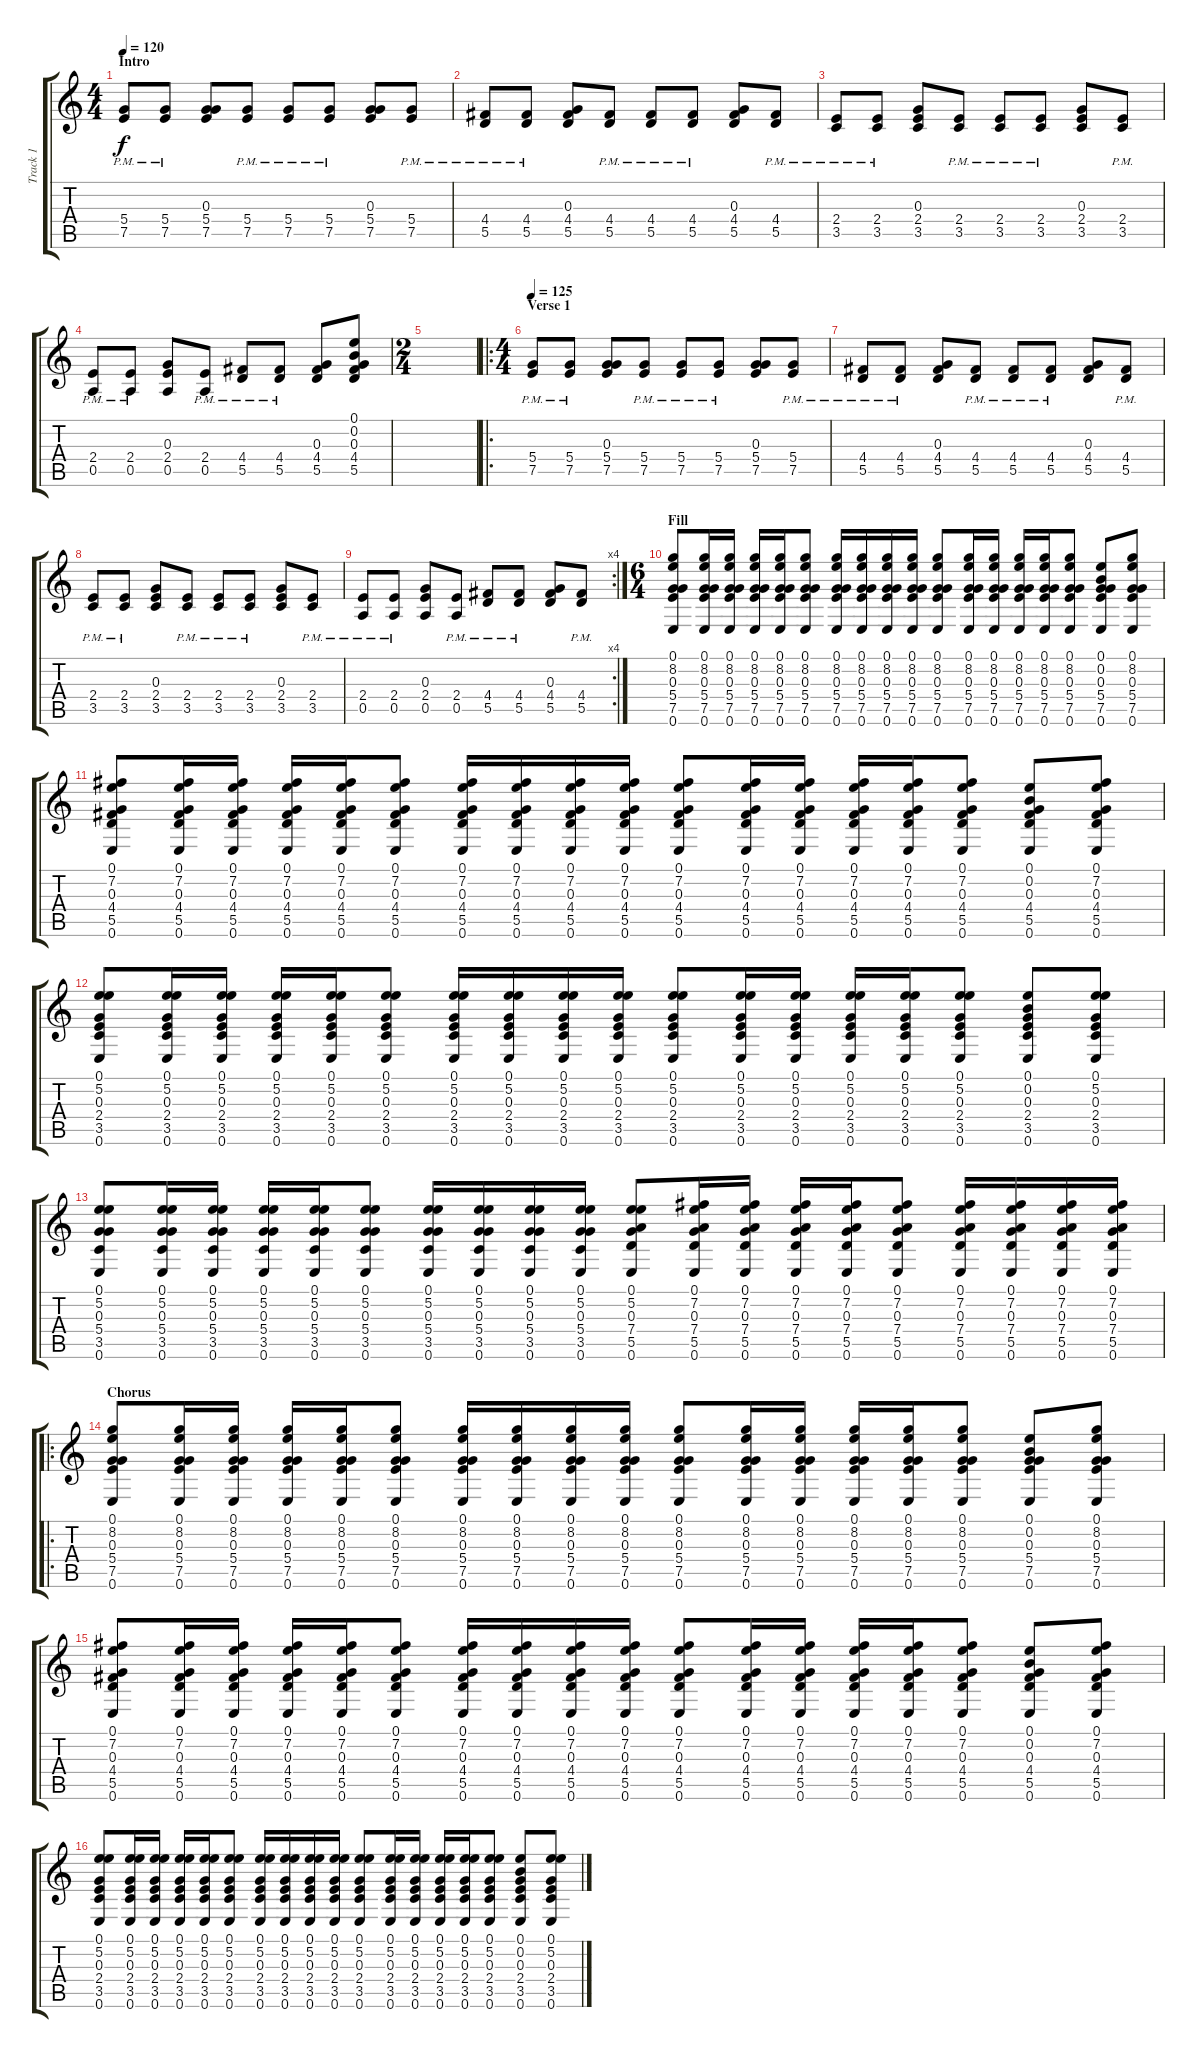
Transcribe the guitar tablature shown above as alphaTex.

\track ("Track 1" "Track 1") {instrument acousticguitarnylon}
\staff {score tabs}
\tuning (E4 B3 G3 D3 A2 E2) {hide}
\ts (4 4)
\section ("" "Intro")
\tempo 120
\tempo 125
\tempo 120
\clef g2
\ks c
(5.4{pm} 7.5{pm}).8{dy f volume 3 instrument acousticguitarsteel} (5.4{pm} 7.5{pm}).8{volume 13} (0.3 5.4 7.5).8 (5.4{pm} 7.5{pm}).8 (5.4{pm} 7.5{pm}).8 (5.4{pm} 7.5{pm}).8 (0.3 5.4 7.5).8 (5.4{pm} 7.5{pm}).8 |
(4.4{pm} 5.5{pm}).8 (4.4{pm} 5.5{pm}).8 (0.3 4.4 5.5).8 (4.4{pm} 5.5{pm}).8 (4.4{pm} 5.5{pm}).8 (4.4{pm} 5.5{pm}).8 (0.3 4.4 5.5).8 (4.4{pm} 5.5{pm}).8 |
(2.4{pm} 3.5{pm}).8 (2.4{pm} 3.5{pm}).8 (0.3 2.4 3.5).8 (2.4{pm} 3.5{pm}).8 (2.4{pm} 3.5{pm}).8 (2.4{pm} 3.5{pm}).8 (0.3 2.4 3.5).8 (2.4{pm} 3.5{pm}).8 |
(2.4{pm} 0.5{pm}).8 (2.4{pm} 0.5{pm}).8 (0.3 2.4 0.5).8 (2.4{pm} 0.5{pm}).8 (4.4{pm} 5.5{pm}).8 (4.4{pm} 5.5{pm}).8 (0.3 4.4 5.5).8 (0.1 0.2 0.3 4.4 5.5).8 |
\ts (2 4)
|
\ro
\ts (4 4)
\section ("" "Verse 1")
\tempo 125
(5.4{pm} 7.5{pm}).8{instrument acousticguitarsteel} (5.4{pm} 7.5{pm}).8 (0.3 5.4 7.5).8 (5.4{pm} 7.5{pm}).8 (5.4{pm} 7.5{pm}).8 (5.4{pm} 7.5{pm}).8 (0.3 5.4 7.5).8 (5.4{pm} 7.5{pm}).8 |
(4.4{pm} 5.5{pm}).8 (4.4{pm} 5.5{pm}).8 (0.3 4.4 5.5).8 (4.4{pm} 5.5{pm}).8 (4.4{pm} 5.5{pm}).8 (4.4{pm} 5.5{pm}).8 (0.3 4.4 5.5).8 (4.4{pm} 5.5{pm}).8 |
(2.4{pm} 3.5{pm}).8 (2.4{pm} 3.5{pm}).8 (0.3 2.4 3.5).8 (2.4{pm} 3.5{pm}).8 (2.4{pm} 3.5{pm}).8 (2.4{pm} 3.5{pm}).8 (0.3 2.4 3.5).8 (2.4{pm} 3.5{pm}).8 |
\rc 4
(2.4{pm} 0.5{pm}).8 (2.4{pm} 0.5{pm}).8 (0.3 2.4 0.5).8 (2.4{pm} 0.5{pm}).8 (4.4{pm} 5.5{pm}).8 (4.4{pm} 5.5{pm}).8 (0.3 4.4 5.5).8 (4.4{pm} 5.5{pm}).8 |
\ts (6 4)
\section ("" "Fill")
(0.1 8.2 0.3 5.4 7.5 0.6).8{volume 16 instrument acousticguitarnylon} (0.1 8.2 0.3 5.4 7.5 0.6).16 (0.1 8.2 0.3 5.4 7.5 0.6).16 (0.1 8.2 0.3 5.4 7.5 0.6).16 (0.1 8.2 0.3 5.4 7.5 0.6).16 (0.1 8.2 0.3 5.4 7.5 0.6).8 (0.1 8.2 0.3 5.4 7.5 0.6).16 (0.1 8.2 0.3 5.4 7.5 0.6).16 (0.1 8.2 0.3 5.4 7.5 0.6).16 (0.1 8.2 0.3 5.4 7.5 0.6).16 (0.1 8.2 0.3 5.4 7.5 0.6).8 (0.1 8.2 0.3 5.4 7.5 0.6).16 (0.1 8.2 0.3 5.4 7.5 0.6).16 (0.1 8.2 0.3 5.4 7.5 0.6).16 (0.1 8.2 0.3 5.4 7.5 0.6).16 (0.1 8.2 0.3 5.4 7.5 0.6).8 (0.1 0.2 0.3 5.4 7.5 0.6).8 (0.1 8.2 0.3 5.4 7.5 0.6).8 |
(0.1 7.2 0.3 4.4 5.5 0.6).8 (0.1 7.2 0.3 4.4 5.5 0.6).16 (0.1 7.2 0.3 4.4 5.5 0.6).16 (0.1 7.2 0.3 4.4 5.5 0.6).16 (0.1 7.2 0.3 4.4 5.5 0.6).16 (0.1 7.2 0.3 4.4 5.5 0.6).8 (0.1 7.2 0.3 4.4 5.5 0.6).16 (0.1 7.2 0.3 4.4 5.5 0.6).16 (0.1 7.2 0.3 4.4 5.5 0.6).16 (0.1 7.2 0.3 4.4 5.5 0.6).16 (0.1 7.2 0.3 4.4 5.5 0.6).8 (0.1 7.2 0.3 4.4 5.5 0.6).16 (0.1 7.2 0.3 4.4 5.5 0.6).16 (0.1 7.2 0.3 4.4 5.5 0.6).16 (0.1 7.2 0.3 4.4 5.5 0.6).16 (0.1 7.2 0.3 4.4 5.5 0.6).8 (0.1 0.2 0.3 4.4 5.5 0.6).8 (0.1 7.2 0.3 4.4 5.5 0.6).8 |
(0.1 5.2 0.3 2.4 3.5 0.6).8 (0.1 5.2 0.3 2.4 3.5 0.6).16 (0.1 5.2 0.3 2.4 3.5 0.6).16 (0.1 5.2 0.3 2.4 3.5 0.6).16 (0.1 5.2 0.3 2.4 3.5 0.6).16 (0.1 5.2 0.3 2.4 3.5 0.6).8 (0.1 5.2 0.3 2.4 3.5 0.6).16 (0.1 5.2 0.3 2.4 3.5 0.6).16 (0.1 5.2 0.3 2.4 3.5 0.6).16 (0.1 5.2 0.3 2.4 3.5 0.6).16 (0.1 5.2 0.3 2.4 3.5 0.6).8 (0.1 5.2 0.3 2.4 3.5 0.6).16 (0.1 5.2 0.3 2.4 3.5 0.6).16 (0.1 5.2 0.3 2.4 3.5 0.6).16 (0.1 5.2 0.3 2.4 3.5 0.6).16 (0.1 5.2 0.3 2.4 3.5 0.6).8 (0.1 0.2 0.3 2.4 3.5 0.6).8 (0.1 5.2 0.3 2.4 3.5 0.6).8 |
(0.1 5.2 0.3 5.4 3.5 0.6).8 (0.1 5.2 0.3 5.4 3.5 0.6).16 (0.1 5.2 0.3 5.4 3.5 0.6).16 (0.1 5.2 0.3 5.4 3.5 0.6).16 (0.1 5.2 0.3 5.4 3.5 0.6).16 (0.1 5.2 0.3 5.4 3.5 0.6).8 (0.1 5.2 0.3 5.4 3.5 0.6).16 (0.1 5.2 0.3 5.4 3.5 0.6).16 (0.1 5.2 0.3 5.4 3.5 0.6).16 (0.1 5.2 0.3 5.4 3.5 0.6).16 (0.1 5.2 0.3 7.4 5.5 0.6).8 (0.1 7.2 0.3 7.4 5.5 0.6).16 (0.1 7.2 0.3 7.4 5.5 0.6).16 (0.1 7.2 0.3 7.4 5.5 0.6).16 (0.1 7.2 0.3 7.4 5.5 0.6).16 (0.1 7.2 0.3 7.4 5.5 0.6).8 (0.1 7.2 0.3 7.4 5.5 0.6).16 (0.1 7.2 0.3 7.4 5.5 0.6).16 (0.1 7.2 0.3 7.4 5.5 0.6).16 (0.1 7.2 0.3 7.4 5.5 0.6).16 |
\ro
\section ("" "Chorus")
(0.1 8.2 0.3 5.4 7.5 0.6).8 (0.1 8.2 0.3 5.4 7.5 0.6).16 (0.1 8.2 0.3 5.4 7.5 0.6).16 (0.1 8.2 0.3 5.4 7.5 0.6).16 (0.1 8.2 0.3 5.4 7.5 0.6).16 (0.1 8.2 0.3 5.4 7.5 0.6).8 (0.1 8.2 0.3 5.4 7.5 0.6).16 (0.1 8.2 0.3 5.4 7.5 0.6).16 (0.1 8.2 0.3 5.4 7.5 0.6).16 (0.1 8.2 0.3 5.4 7.5 0.6).16 (0.1 8.2 0.3 5.4 7.5 0.6).8 (0.1 8.2 0.3 5.4 7.5 0.6).16 (0.1 8.2 0.3 5.4 7.5 0.6).16 (0.1 8.2 0.3 5.4 7.5 0.6).16 (0.1 8.2 0.3 5.4 7.5 0.6).16 (0.1 8.2 0.3 5.4 7.5 0.6).8 (0.1 0.2 0.3 5.4 7.5 0.6).8 (0.1 8.2 0.3 5.4 7.5 0.6).8 |
(0.1 7.2 0.3 4.4 5.5 0.6).8 (0.1 7.2 0.3 4.4 5.5 0.6).16 (0.1 7.2 0.3 4.4 5.5 0.6).16 (0.1 7.2 0.3 4.4 5.5 0.6).16 (0.1 7.2 0.3 4.4 5.5 0.6).16 (0.1 7.2 0.3 4.4 5.5 0.6).8 (0.1 7.2 0.3 4.4 5.5 0.6).16 (0.1 7.2 0.3 4.4 5.5 0.6).16 (0.1 7.2 0.3 4.4 5.5 0.6).16 (0.1 7.2 0.3 4.4 5.5 0.6).16 (0.1 7.2 0.3 4.4 5.5 0.6).8 (0.1 7.2 0.3 4.4 5.5 0.6).16 (0.1 7.2 0.3 4.4 5.5 0.6).16 (0.1 7.2 0.3 4.4 5.5 0.6).16 (0.1 7.2 0.3 4.4 5.5 0.6).16 (0.1 7.2 0.3 4.4 5.5 0.6).8 (0.1 0.2 0.3 4.4 5.5 0.6).8 (0.1 7.2 0.3 4.4 5.5 0.6).8 |
(0.1 5.2 0.3 2.4 3.5 0.6).8 (0.1 5.2 0.3 2.4 3.5 0.6).16 (0.1 5.2 0.3 2.4 3.5 0.6).16 (0.1 5.2 0.3 2.4 3.5 0.6).16 (0.1 5.2 0.3 2.4 3.5 0.6).16 (0.1 5.2 0.3 2.4 3.5 0.6).8 (0.1 5.2 0.3 2.4 3.5 0.6).16 (0.1 5.2 0.3 2.4 3.5 0.6).16 (0.1 5.2 0.3 2.4 3.5 0.6).16 (0.1 5.2 0.3 2.4 3.5 0.6).16 (0.1 5.2 0.3 2.4 3.5 0.6).8 (0.1 5.2 0.3 2.4 3.5 0.6).16 (0.1 5.2 0.3 2.4 3.5 0.6).16 (0.1 5.2 0.3 2.4 3.5 0.6).16 (0.1 5.2 0.3 2.4 3.5 0.6).16 (0.1 5.2 0.3 2.4 3.5 0.6).8 (0.1 0.2 0.3 2.4 3.5 0.6).8 (0.1 5.2 0.3 2.4 3.5 0.6).8
